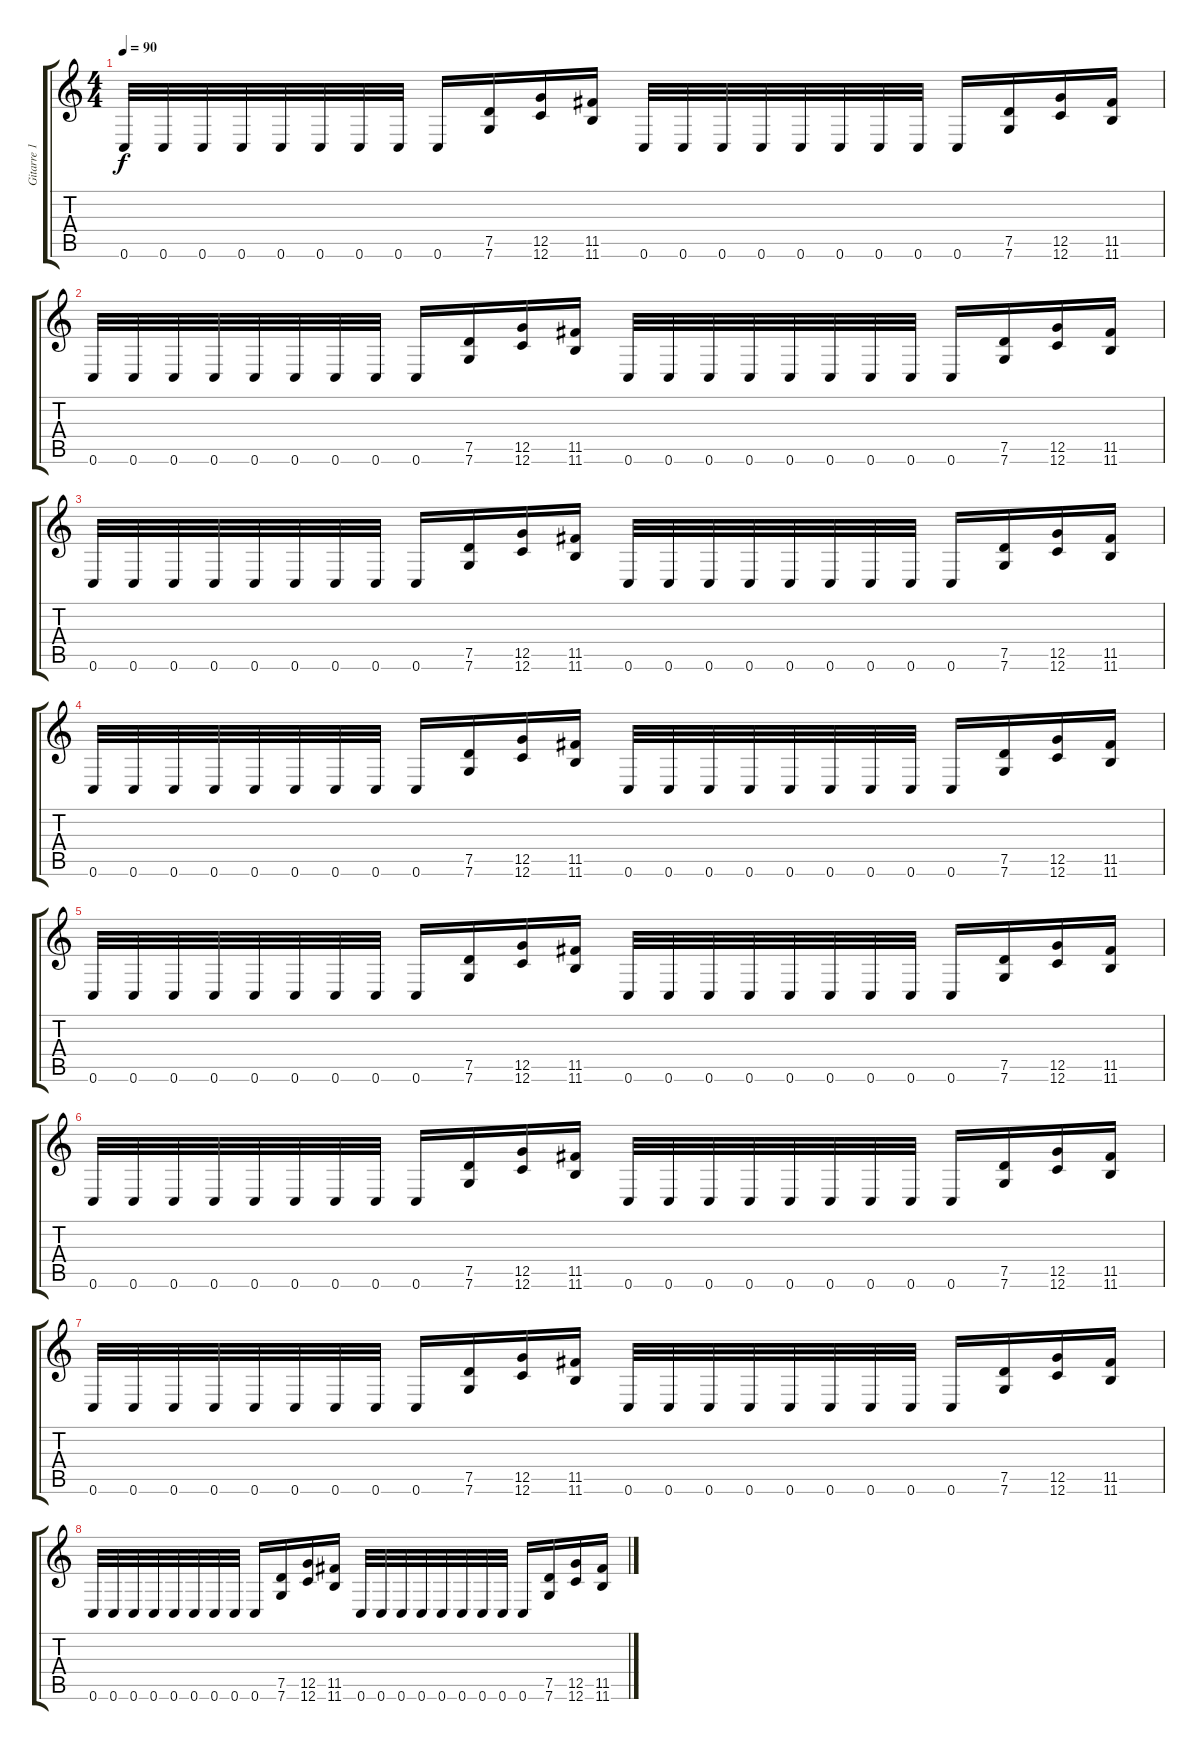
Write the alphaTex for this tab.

\track ("Gitarre 1" "Gitarre 1") {instrument distortionguitar}
\staff {score tabs}
\tuning (E4 C4 G3 C3 G2 C2) {hide}
\ts (4 4)
\tempo 90
\clef g2
\ks c
0.6.32{dy f} 0.6.32 0.6.32 0.6.32 0.6.32 0.6.32 0.6.32 0.6.32 0.6.16 (7.5 7.6).16 (12.5 12.6).16 (11.5 11.6).16 0.6.32 0.6.32 0.6.32 0.6.32 0.6.32 0.6.32 0.6.32 0.6.32 0.6.16 (7.5 7.6).16 (12.5 12.6).16 (11.5 11.6).16 |
0.6.32 0.6.32 0.6.32 0.6.32 0.6.32 0.6.32 0.6.32 0.6.32 0.6.16 (7.5 7.6).16 (12.5 12.6).16 (11.5 11.6).16 0.6.32 0.6.32 0.6.32 0.6.32 0.6.32 0.6.32 0.6.32 0.6.32 0.6.16 (7.5 7.6).16 (12.5 12.6).16 (11.5 11.6).16 |
0.6.32 0.6.32 0.6.32 0.6.32 0.6.32 0.6.32 0.6.32 0.6.32 0.6.16 (7.5 7.6).16 (12.5 12.6).16 (11.5 11.6).16 0.6.32 0.6.32 0.6.32 0.6.32 0.6.32 0.6.32 0.6.32 0.6.32 0.6.16 (7.5 7.6).16 (12.5 12.6).16 (11.5 11.6).16 |
0.6.32 0.6.32 0.6.32 0.6.32 0.6.32 0.6.32 0.6.32 0.6.32 0.6.16 (7.5 7.6).16 (12.5 12.6).16 (11.5 11.6).16 0.6.32 0.6.32 0.6.32 0.6.32 0.6.32 0.6.32 0.6.32 0.6.32 0.6.16 (7.5 7.6).16 (12.5 12.6).16 (11.5 11.6).16 |
0.6.32 0.6.32 0.6.32 0.6.32 0.6.32 0.6.32 0.6.32 0.6.32 0.6.16 (7.5 7.6).16 (12.5 12.6).16 (11.5 11.6).16 0.6.32 0.6.32 0.6.32 0.6.32 0.6.32 0.6.32 0.6.32 0.6.32 0.6.16 (7.5 7.6).16 (12.5 12.6).16 (11.5 11.6).16 |
0.6.32 0.6.32 0.6.32 0.6.32 0.6.32 0.6.32 0.6.32 0.6.32 0.6.16 (7.5 7.6).16 (12.5 12.6).16 (11.5 11.6).16 0.6.32 0.6.32 0.6.32 0.6.32 0.6.32 0.6.32 0.6.32 0.6.32 0.6.16 (7.5 7.6).16 (12.5 12.6).16 (11.5 11.6).16 |
0.6.32 0.6.32 0.6.32 0.6.32 0.6.32 0.6.32 0.6.32 0.6.32 0.6.16 (7.5 7.6).16 (12.5 12.6).16 (11.5 11.6).16 0.6.32 0.6.32 0.6.32 0.6.32 0.6.32 0.6.32 0.6.32 0.6.32 0.6.16 (7.5 7.6).16 (12.5 12.6).16 (11.5 11.6).16 |
0.6.32 0.6.32 0.6.32 0.6.32 0.6.32 0.6.32 0.6.32 0.6.32 0.6.16 (7.5 7.6).16 (12.5 12.6).16 (11.5 11.6).16 0.6.32 0.6.32 0.6.32 0.6.32 0.6.32 0.6.32 0.6.32 0.6.32 0.6.16 (7.5 7.6).16 (12.5 12.6).16 (11.5 11.6).16
